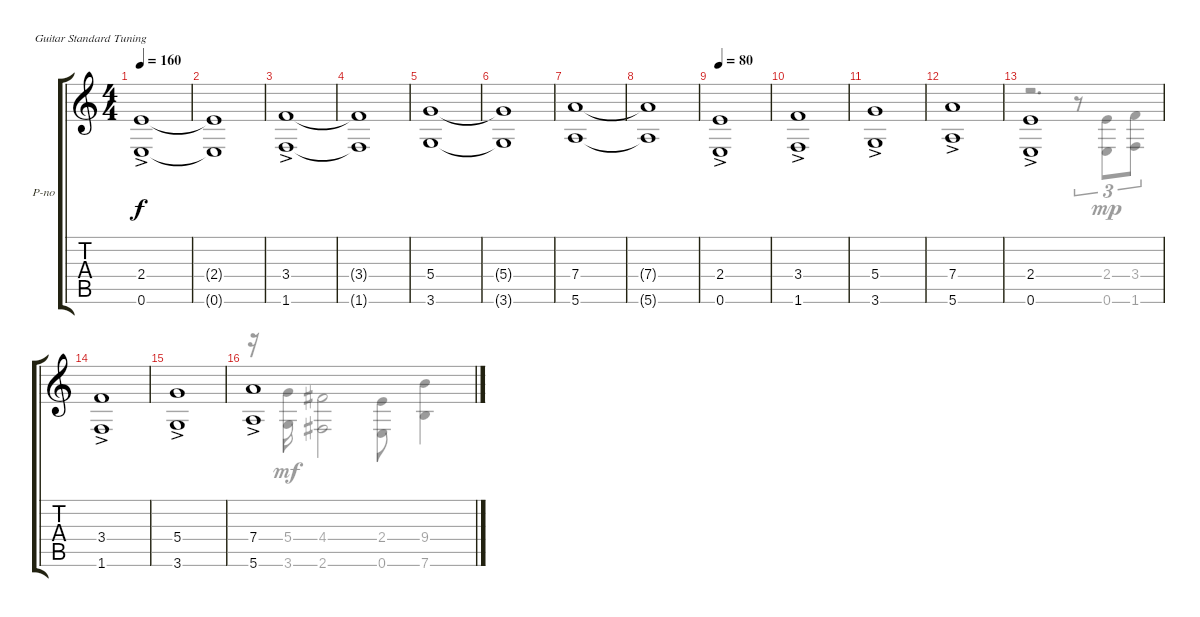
\defaultSystemsLayout 4
\bracketExtendMode groupsimilarinstruments
\firstSystemTrackNameOrientation horizontal
\otherSystemsTrackNameOrientation horizontal
\track ("like piano" "P-no") {instrument electricguitarclean}
\staff {score tabs}
\tuning (E4 B3 G3 D3 A2 E2)
\voice
\ts (4 4)
\tempo 160
\clef g2
\ks c
(0.6 2.4{ac}).1{dy f} |
(0.6{t} 2.4{t}).1 |
(1.6 3.4{ac}).1 |
(1.6{t} 3.4{t}).1 |
(3.6 5.4).1 |
(3.6{t} 5.4{t}).1 |
(7.4 5.6).1 |
(7.4{t} 5.6{t}).1 |
\tempo 80
(0.6 2.4{ac}).1 |
(1.6 3.4{ac}).1 |
(3.6 5.4{ac}).1 |
(5.6 7.4{ac}).1 |
(0.6 2.4{ac}).1 |
(1.6 3.4{ac}).1 |
(3.6 5.4{ac}).1 |
(5.6 7.4{ac}).1
\voice
\clef g2
\ottava regular
\simile none
\ks c
|
|
|
|
|
|
|
|
|
|
|
|
r.2{d} r.8{tu (3 2)} (2.4 0.6).8{tu (3 2) dy mp} (3.4 1.6).8{tu (3 2)} |
|
|
r.16 (5.4 3.6).16{dy mf} (4.4 2.6).2 (0.6 2.4).8 (9.4 7.6).4
